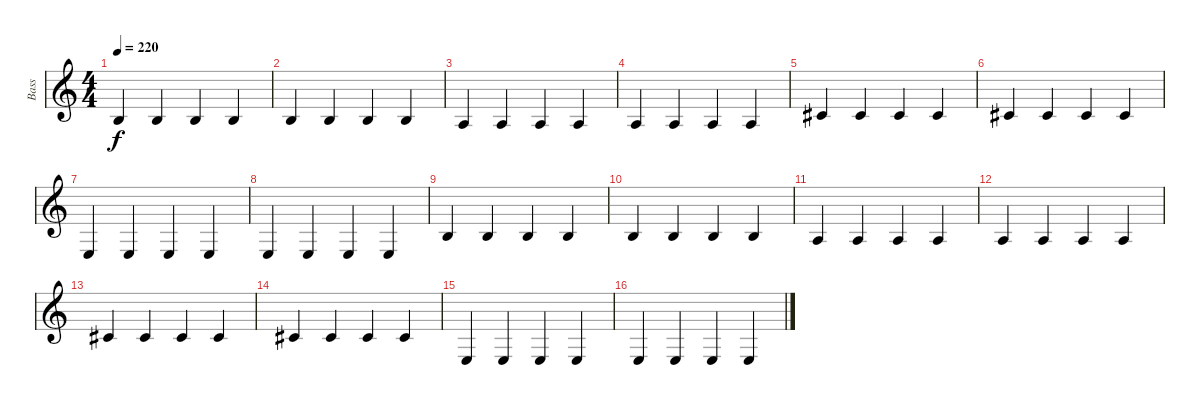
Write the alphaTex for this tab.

\track ("Bass" "Bass") {instrument electricbasspick}
\staff {score}
\tuning (Eb4 Bb3 Gb3 Db3 Ab2 Eb2) {hide}
\ts (4 4)
\tempo 220
\clef g2
\ks c
3.5.4{dy f} 3.5.4 3.5.4 3.5.4 |
3.5.4 3.5.4 3.5.4 3.5.4 |
6.6.4 6.6.4 6.6.4 6.6.4 |
6.6.4 6.6.4 6.6.4 6.6.4 |
5.5.4 5.5.4 5.5.4 5.5.4 |
5.5.4 5.5.4 5.5.4 5.5.4 |
1.6.4 1.6.4 1.6.4 1.6.4 |
1.6.4 1.6.4 1.6.4 1.6.4 |
3.5.4 3.5.4 3.5.4 3.5.4 |
3.5.4 3.5.4 3.5.4 3.5.4 |
6.6.4 6.6.4 6.6.4 6.6.4 |
6.6.4 6.6.4 6.6.4 6.6.4 |
5.5.4 5.5.4 5.5.4 5.5.4 |
5.5.4 5.5.4 5.5.4 5.5.4 |
1.6.4 1.6.4 1.6.4 1.6.4 |
1.6.4 1.6.4 1.6.4 1.6.4
